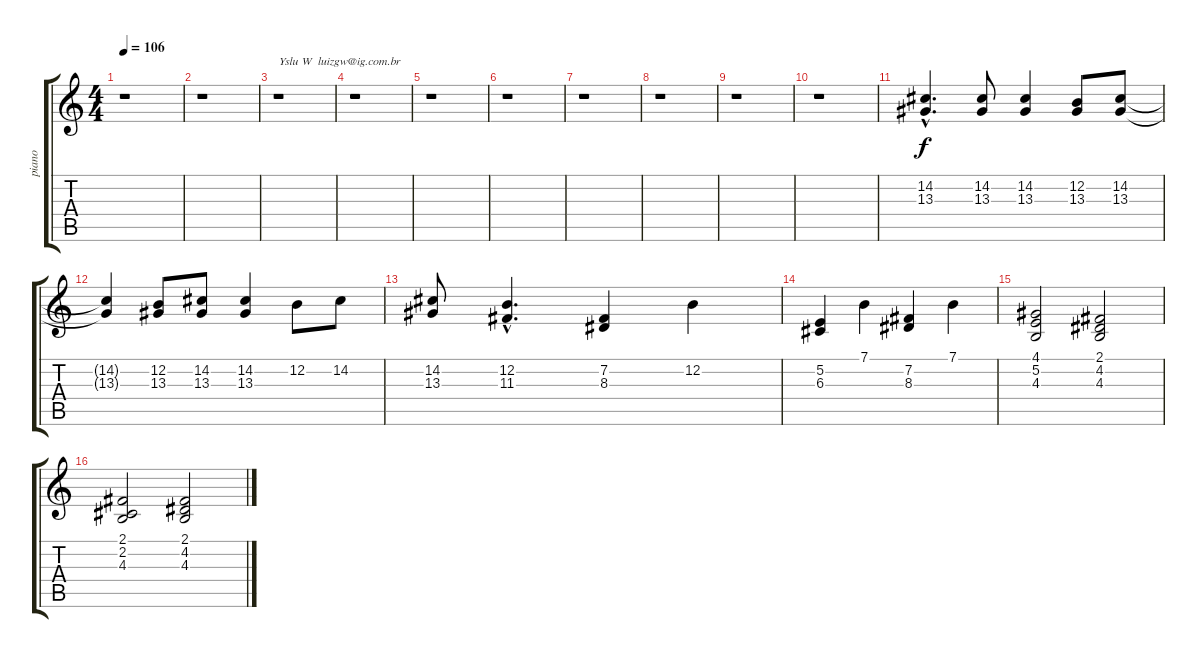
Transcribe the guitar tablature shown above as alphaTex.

\track ("piano " "piano ") {instrument acousticgrandpiano}
\staff {score tabs}
\tuning (E4 B3 G3 D3 A2 E2) {hide}
\ts (4 4)
\tempo 106
\clef g2
\ks c
r.1{dy f instrument acousticgrandpiano} |
r.1 |
r.1{txt "Yslu W  luizgw@ig.com.br"} |
r.1 |
r.1 |
r.1 |
r.1 |
r.1 |
r.1 |
r.1 |
(14.2{hac} 13.3{hac}).4{d} (14.2 13.3).8 (14.2 13.3).4 (12.2 13.3).8 (14.2 13.3).8 |
(14.2{t} 13.3{t}).4 (12.2 13.3).8 (14.2 13.3).8 (14.2 13.3).4 12.2.8 14.2.8 |
(14.2 13.3).8 (12.2{hac} 11.3{hac}).4{d} (7.2 8.3).4 12.2.4 |
(5.2 6.3).4 7.1.4 (7.2 8.3).4 7.1.4 |
(4.1 5.2 4.3).2 (2.1 4.2 4.3).2 |
(2.1 2.2 4.3).2 (2.1 4.2 4.3).2
